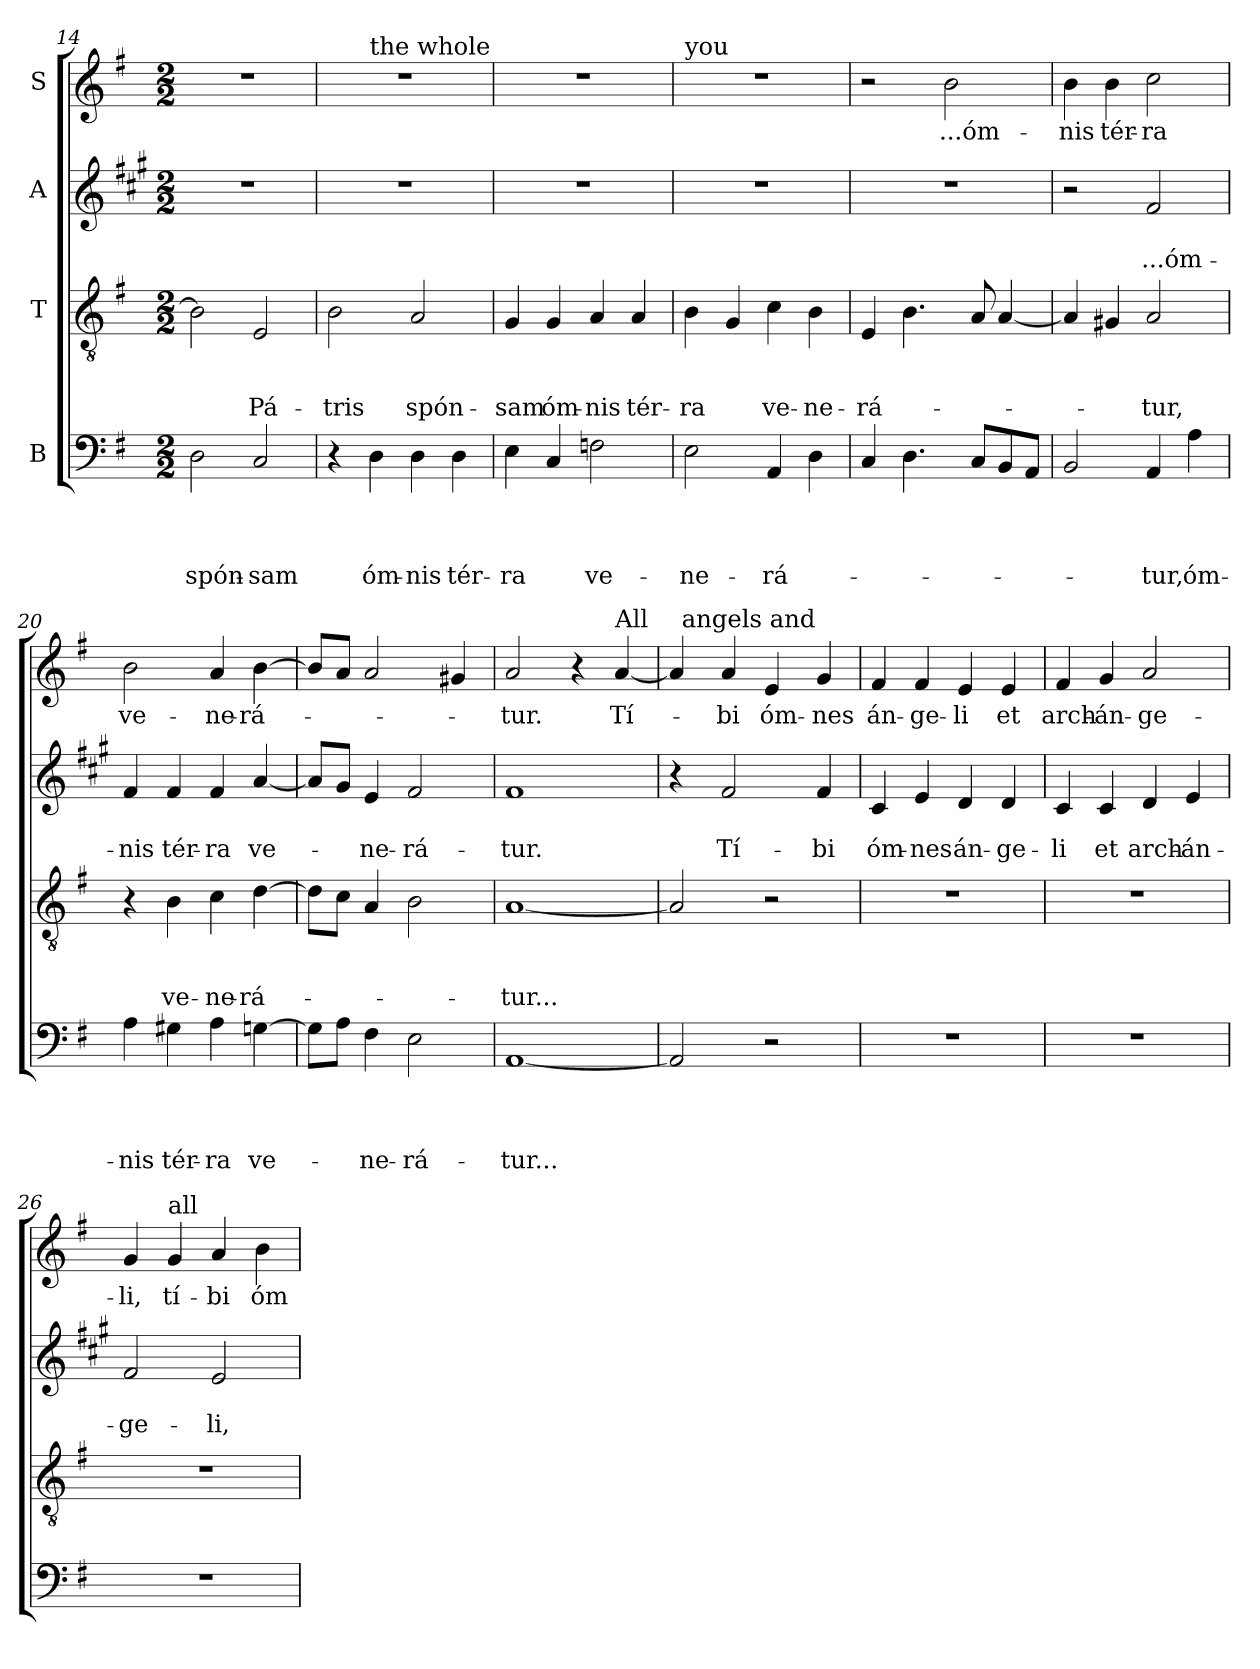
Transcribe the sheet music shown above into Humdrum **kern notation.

**kern	**text	**text	**text	**text	**kern	**text	**text	**text	**kern	**text	**text	**kern	**text
*part4	*part4	*part4	*part4	*part4	*part3	*part3	*part3	*part3	*part2	*part2	*part2	*part1	*part1
*staff4	*staff4	*staff4	*staff4	*staff4	*staff3	*staff3	*staff3	*staff3	*staff2	*staff2	*staff2	*staff1	*staff1
*I"B	*	*	*	*	*I"T	*	*	*	*I"A	*	*	*I"S	*
*clefF4	*	*	*	*	*clefGv2	*	*	*	*clefG2	*	*	*clefG2	*
*	*	*	*	*	*	*	*	*	*ITrd1c2	*	*	*	*
*k[f#]	*	*	*	*	*k[f#]	*	*	*	*k[f#]	*	*	*k[f#]	*
*G:	*	*	*	*	*G:	*	*	*	*G:	*	*	*G:	*
*M2/2	*	*	*	*	*M2/2	*	*	*	*M2/2	*	*	*M2/2	*
=14	=14	=14	=14	=14	=14	=14	=14	=14	=14	=14	=14	=14	=14
!	!	!	!	!LO:LY:b	!	!	!	!	!	!	!	!	!
2D\	.	.	.	spón-	2B\]	.	.	.	1r	.	.	1r	.
!	!	!	!	!LO:LY:b	!	!	!	!LO:LY:b	!	!	!	!	!
2C/	.	.	.	-sam	2E/	.	.	Pá-	.	.	.	.	.
=15	=15	=15	=15	=15	=15	=15	=15	=15	=15	=15	=15	=15	=15
!	!	!	!	!	!	!	!	!LO:LY:b	!	!	!	!	!
*	*	*	*	*	*	*	*	*	*	*	*	*^	*
4r	.	.	.	.	2B\	.	.	-tris	1r	.	.	1r	4ryy	.
!	!	!	!	!	!	!	!	!	!	!	!	!	!LO:TX:a:t=the whole	!
!	!	!	!	!LO:LY:b	!	!	!	!	!	!	!	!	!	!
4D\	.	.	.	óm-	.	.	.	.	.	.	.	.	2.ryy	.
!	!	!	!	!LO:LY:b	!	!	!	!LO:LY:b	!	!	!	!	!	!
4D\	.	.	.	-nis	2A/	.	.	spón-	.	.	.	.	.	.
!	!	!	!	!LO:LY:b	!	!	!	!	!	!	!	!	!	!
4D\	.	.	.	tér-	.	.	.	.	.	.	.	.	.	.
=16	=16	=16	=16	=16	=16	=16	=16	=16	=16	=16	=16	=16	=16	=16
!	!	!	!	!	!	!	!	!	!	!	!	!LO:TX:a:t=earth venerates	!	!
!	!	!	!	!LO:LY:b	!	!	!	!LO:LY:b	!	!	!	!	!	!
*	*	*	*	*	*	*	*	*	*	*	*	*v	*v	*
4E\	.	.	.	-ra	4G/	.	.	-sam	1r	.	.	1r	.
!	!	!	!	!	!	!	!	!LO:LY:b	!	!	!	!	!
4C/	.	.	.	.	4G/	.	.	óm-	.	.	.	.	.
!	!	!	!	!LO:LY:b	!	!	!	!LO:LY:b	!	!	!	!	!
2F\	.	.	.	ve-	4A/	.	.	-nis	.	.	.	.	.
!	!	!	!	!	!	!	!	!LO:LY:b	!	!	!	!	!
.	.	.	.	.	4A/	.	.	tér-	.	.	.	.	.
=17	=17	=17	=17	=17	=17	=17	=17	=17	=17	=17	=17	=17	=17
!	!	!	!	!	!	!	!	!	!	!	!	!LO:TX:a:t=you	!
!	!	!	!	!LO:LY:b	!	!	!	!LO:LY:b	!	!	!	!	!
2E\	.	.	.	-ne-	4B\	.	.	-ra	1r	.	.	1r	.
.	.	.	.	.	4G/	.	.	.	.	.	.	.	.
!	!	!	!	!LO:LY:b	!	!	!	!LO:LY:b	!	!	!	!	!
4AA/	.	.	.	-rá-	4c\	.	.	ve-	.	.	.	.	.
!	!	!	!	!	!	!	!	!LO:LY:b	!	!	!	!	!
4D\	.	.	.	.	4B\	.	.	-ne-	.	.	.	.	.
=18	=18	=18	=18	=18	=18	=18	=18	=18	=18	=18	=18	=18	=18
!	!	!	!	!	!	!	!	!LO:LY:b	!	!	!	!	!
4C/	.	.	.	.	4E/	.	.	-rá-	1r	.	.	2r	.
4.D\	.	.	.	.	4.B\	.	.	.	.	.	.	.	.
!	!	!	!	!	!	!	!	!	!	!	!	!	!LO:LY:b
.	.	.	.	.	.	.	.	.	.	.	.	2b\	...óm-
8C/L	.	.	.	.	8A/	.	.	.	.	.	.	.	.
8BB/	.	.	.	.	[4A/	.	.	.	.	.	.	.	.
8AA/J	.	.	.	.	.	.	.	.	.	.	.	.	.
!!LO:LB:g=z
=19	=19	=19	=19	=19	=19	=19	=19	=19	=19	=19	=19	=19	=19
!	!	!	!	!	!	!	!	!	!	!	!	!	!LO:LY:b
2BB/	.	.	.	.	4A/]	.	.	.	2r	.	.	4b\	-nis
!	!	!	!	!	!	!	!	!	!	!	!	!	!LO:LY:b
.	.	.	.	.	4G#/	.	.	.	.	.	.	4b\	tér-
!	!	!	!	!LO:LY:b	!	!	!	!LO:LY:b	!	!	!LO:LY:b	!	!LO:LY:b
4AA/	.	.	.	-tur,	2A/	.	.	-tur,	2e/	.	...óm-	2cc\	-ra
!	!	!	!	!LO:LY:b	!	!	!	!	!	!	!	!	!
4A\	.	.	.	óm-	.	.	.	.	.	.	.	.	.
=20	=20	=20	=20	=20	=20	=20	=20	=20	=20	=20	=20	=20	=20
!	!	!	!	!LO:LY:b	!	!	!	!	!	!	!LO:LY:b	!	!LO:LY:b
4A\	.	.	.	-nis	4r	.	.	.	4e/	.	-nis	2b\	ve-
!	!	!	!	!LO:LY:b	!	!	!	!LO:LY:b	!	!	!LO:LY:b	!	!
4G#\	.	.	.	tér-	4B\	.	.	ve-	4e/	.	tér-	.	.
!	!	!	!	!LO:LY:b	!	!	!	!LO:LY:b	!	!	!LO:LY:b	!	!LO:LY:b
4A\	.	.	.	-ra	4c\	.	.	-ne-	4e/	.	-ra	4a/	-ne-
!	!	!	!	!LO:LY:b	!	!	!	!LO:LY:b	!	!	!LO:LY:b	!	!LO:LY:b
[4G\	.	.	.	ve-	[4d\	.	.	-rá-	[4g/	.	ve-	[4b\	-rá-
=21	=21	=21	=21	=21	=21	=21	=21	=21	=21	=21	=21	=21	=21
8G\L]	.	.	.	.	8d\L]	.	.	.	8g/L]	.	.	8b/L]	.
8A\J	.	.	.	.	8c\J	.	.	.	8f#/J	.	.	8a/J	.
!	!	!	!	!LO:LY:b	!	!	!	!	!	!	!LO:LY:b	!	!
4F#\	.	.	.	-ne-	4A/	.	.	.	4d/	.	-ne-	2a/	.
!	!	!	!	!LO:LY:b	!	!	!	!	!	!	!LO:LY:b	!	!
2E\	.	.	.	-rá-	2B\	.	.	.	2e/	.	-rá-	.	.
.	.	.	.	.	.	.	.	.	.	.	.	4g#/	.
=22	=22	=22	=22	=22	=22	=22	=22	=22	=22	=22	=22	=22	=22
!	!	!	!	!LO:LY:b	!	!	!	!LO:LY:b	!	!	!LO:LY:b	!	!LO:LY:b
[1AA	.	.	.	-tur...	[1A	.	.	-tur...	1e	.	-tur.	2a/	-tur.
.	.	.	.	.	.	.	.	.	.	.	.	4r	.
!	!	!	!	!	!	!	!	!	!	!	!	!LO:TX:a:t=All	!
!	!	!	!	!	!	!	!	!	!	!	!	!	!LO:LY:b
.	.	.	.	.	.	.	.	.	.	.	.	[4a/	Tí-
=23	=23	=23	=23	=23	=23	=23	=23	=23	=23	=23	=23	=23	=23
*	*	*	*	*	*	*	*	*	*	*	*	*^	*
2AA/]	.	.	.	.	2A/]	.	.	.	4r	.	.	4a/]	32ryy	.
!	!	!	!	!	!	!	!	!	!	!	!	!	!LO:TX:a:t=angels and	!
.	.	.	.	.	.	.	.	.	.	.	.	.	2ryy	.
!	!	!	!	!	!	!	!	!	!	!	!LO:LY:b	!	!	!LO:LY:b
.	.	.	.	.	.	.	.	.	2e/	.	Tí-	4a/	.	-bi
!	!	!	!	!	!	!	!	!	!	!	!	!	!	!LO:LY:b
2r	.	.	.	.	2r	.	.	.	.	.	.	4e/	.	óm-
.	.	.	.	.	.	.	.	.	.	.	.	.	4...ryy	.
!	!	!	!	!	!	!	!	!	!	!	!LO:LY:b	!	!	!LO:LY:b
.	.	.	.	.	.	.	.	.	4e/	.	-bi	4g/	.	-nes
=24	=24	=24	=24	=24	=24	=24	=24	=24	=24	=24	=24	=24	=24	=24
!	!	!	!	!	!	!	!	!	!	!	!	!LO:TX:a:t=archangels,	!	!
!	!	!	!	!	!	!	!	!	!	!	!LO:LY:b	!	!	!LO:LY:b
*	*	*	*	*	*	*	*	*	*	*	*	*v	*v	*
1r	.	.	.	.	1r	.	.	.	4B/	.	óm-	4f#/	án-
!	!	!	!	!	!	!	!	!	!	!	!LO:LY:b	!	!LO:LY:b
.	.	.	.	.	.	.	.	.	4d/	.	-nes	4f#/	-ge-
!	!	!	!	!	!	!	!	!	!	!	!LO:LY:b	!	!LO:LY:b
.	.	.	.	.	.	.	.	.	4c/	.	án-	4e/	-li
!	!	!	!	!	!	!	!	!	!	!	!LO:LY:b	!	!LO:LY:b
.	.	.	.	.	.	.	.	.	4c/	.	-ge-	4e/	et
!!LO:PB:g=z
=25	=25	=25	=25	=25	=25	=25	=25	=25	=25	=25	=25	=25	=25
!	!	!	!	!	!	!	!	!	!	!	!LO:LY:b	!	!LO:LY:b
1r	.	.	.	.	1r	.	.	.	4B/	.	-li	4f#/	arch-
!	!	!	!	!	!	!	!	!	!	!	!LO:LY:b	!	!LO:LY:b
.	.	.	.	.	.	.	.	.	4B/	.	et	4g/	-án-
!	!	!	!	!	!	!	!	!	!	!	!LO:LY:b	!	!LO:LY:b
.	.	.	.	.	.	.	.	.	4c/	.	arch-	2a/	-ge-
!	!	!	!	!	!	!	!	!	!	!	!LO:LY:b	!	!
.	.	.	.	.	.	.	.	.	4d/	.	-án-	.	.
=26	=26	=26	=26	=26	=26	=26	=26	=26	=26	=26	=26	=26	=26
!	!	!	!	!	!	!	!	!	!	!	!LO:LY:b	!	!LO:LY:b
1r	.	.	.	.	1r	.	.	.	2e/	.	-ge-	4g/	-li,
!	!	!	!	!	!	!	!	!	!	!	!	!LO:TX:a:t=all	!
!	!	!	!	!	!	!	!	!	!	!	!	!	!LO:LY:b
.	.	.	.	.	.	.	.	.	.	.	.	4g/	tí-
!	!	!	!	!	!	!	!	!	!	!	!LO:LY:b	!	!LO:LY:b
.	.	.	.	.	.	.	.	.	2d/	.	-li,	4a/	-bi
!	!	!	!	!	!	!	!	!	!	!	!	!	!LO:LY:b
.	.	.	.	.	.	.	.	.	.	.	.	4b\	óm-
=	=	=	=	=	=	=	=	=	=	=	=	=	=
*-	*-	*-	*-	*-	*-	*-	*-	*-	*-	*-	*-	*-	*-
